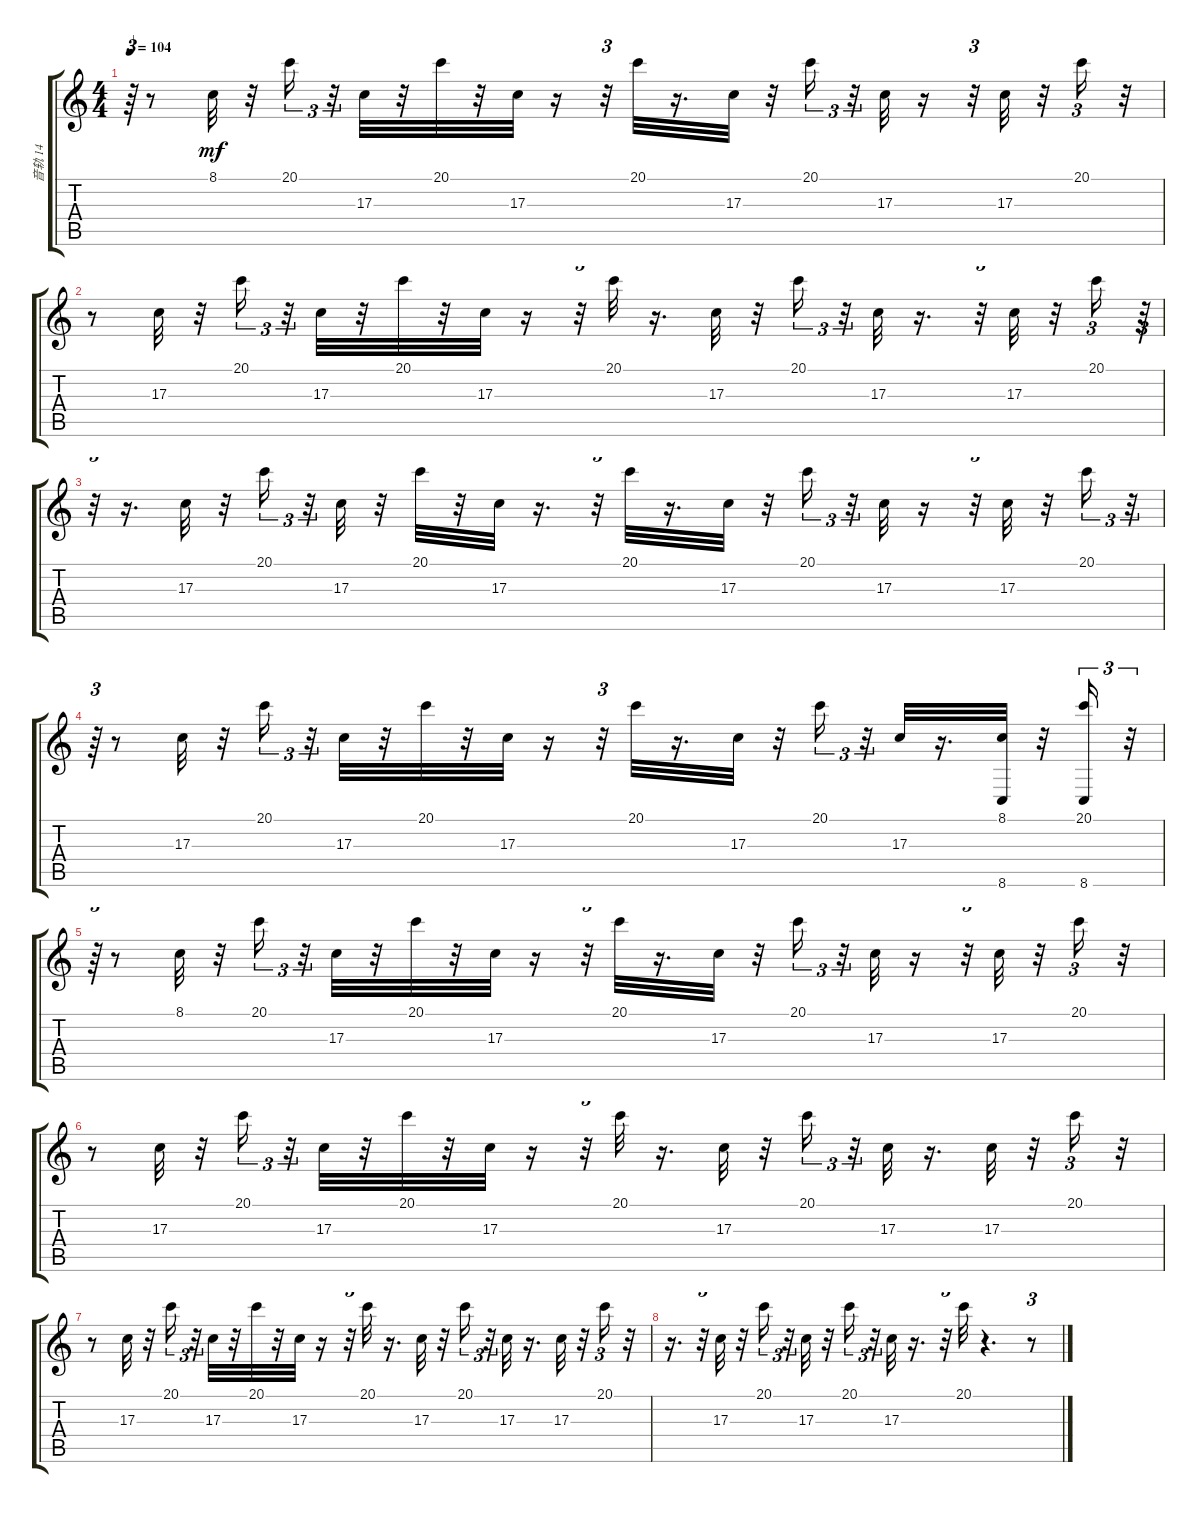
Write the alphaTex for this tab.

\track ("音轨 14" "音轨 14") {instrument telephonering}
\staff {score tabs}
\tuning (E4 B3 G3 D3 A2 E2) {hide}
\ts (4 4)
\tempo 104
\clef g2
\ks c
r.64{tu (3 2) dy mf} r.8 8.1.32 r.32 20.1.16{tu (3 2)} r.32{tu (3 2)} 17.3.32 r.32 20.1.32 r.32 17.3.32 r.16 r.32{tu (3 2)} 20.1.32 r.16{d} 17.3.32 r.32 20.1.16{tu (3 2)} r.32{tu (3 2)} 17.3.32 r.16 r.32{tu (3 2)} 17.3.32 r.32 20.1.16{tu (3 2)} r.32 |
r.8 17.3.32 r.32 20.1.16{tu (3 2)} r.32{tu (3 2)} 17.3.32 r.32 20.1.32 r.32 17.3.32 r.16 r.32{tu (3 2)} 20.1.32 r.16{d} 17.3.32 r.32 20.1.16{tu (3 2)} r.32{tu (3 2)} 17.3.32 r.16{d} r.32{tu (3 2)} 17.3.32 r.32 20.1.16{tu (3 2)} r.64{tu (3 2)} |
r.32{tu (3 2)} r.16{d} 17.3.32 r.32 20.1.16{tu (3 2)} r.32{tu (3 2)} 17.3.32 r.32 20.1.32 r.32 17.3.32 r.16{d} r.32{tu (3 2)} 20.1.32 r.16{d} 17.3.32 r.32 20.1.16{tu (3 2)} r.32{tu (3 2)} 17.3.32 r.16 r.32{tu (3 2)} 17.3.32 r.32 20.1.16{tu (3 2)} r.32{tu (3 2)} |
r.64{tu (3 2)} r.8 17.3.32 r.32 20.1.16{tu (3 2)} r.32{tu (3 2)} 17.3.32 r.32 20.1.32 r.32 17.3.32 r.16 r.32{tu (3 2)} 20.1.32 r.16{d} 17.3.32 r.32 20.1.16{tu (3 2)} r.32{tu (3 2)} 17.3.32 r.16{d} (8.1 8.6).32 r.32 (20.1 8.6).16{tu (3 2)} r.32{tu (3 2)} |
r.64{tu (3 2)} r.8 8.1.32 r.32 20.1.16{tu (3 2)} r.32{tu (3 2)} 17.3.32 r.32 20.1.32 r.32 17.3.32 r.16 r.32{tu (3 2)} 20.1.32 r.16{d} 17.3.32 r.32 20.1.16{tu (3 2)} r.32{tu (3 2)} 17.3.32 r.16 r.32{tu (3 2)} 17.3.32 r.32 20.1.16{tu (3 2)} r.32 |
r.8 17.3.32 r.32 20.1.16{tu (3 2)} r.32{tu (3 2)} 17.3.32 r.32 20.1.32 r.32 17.3.32 r.16 r.32{tu (3 2)} 20.1.32 r.16{d} 17.3.32 r.32 20.1.16{tu (3 2)} r.32{tu (3 2)} 17.3.32 r.16{d} 17.3.32 r.32 20.1.16{tu (3 2)} r.32 |
r.8 17.3.32 r.32 20.1.16{tu (3 2)} r.32{tu (3 2)} 17.3.32 r.32 20.1.32 r.32 17.3.32 r.16 r.32{tu (3 2)} 20.1.32 r.16{d} 17.3.32 r.32 20.1.16{tu (3 2)} r.32{tu (3 2)} 17.3.32 r.16{d} 17.3.32 r.32 20.1.16{tu (3 2)} r.32 |
r.16{d} r.32{tu (3 2)} 17.3.32 r.32 20.1.16{tu (3 2)} r.32{tu (3 2)} 17.3.32 r.32 20.1.16{tu (3 2)} r.32{tu (3 2)} 17.3.32 r.16{d} r.32{tu (3 2)} 20.1.32 r.4{d} r.8{tu (3 2)}
